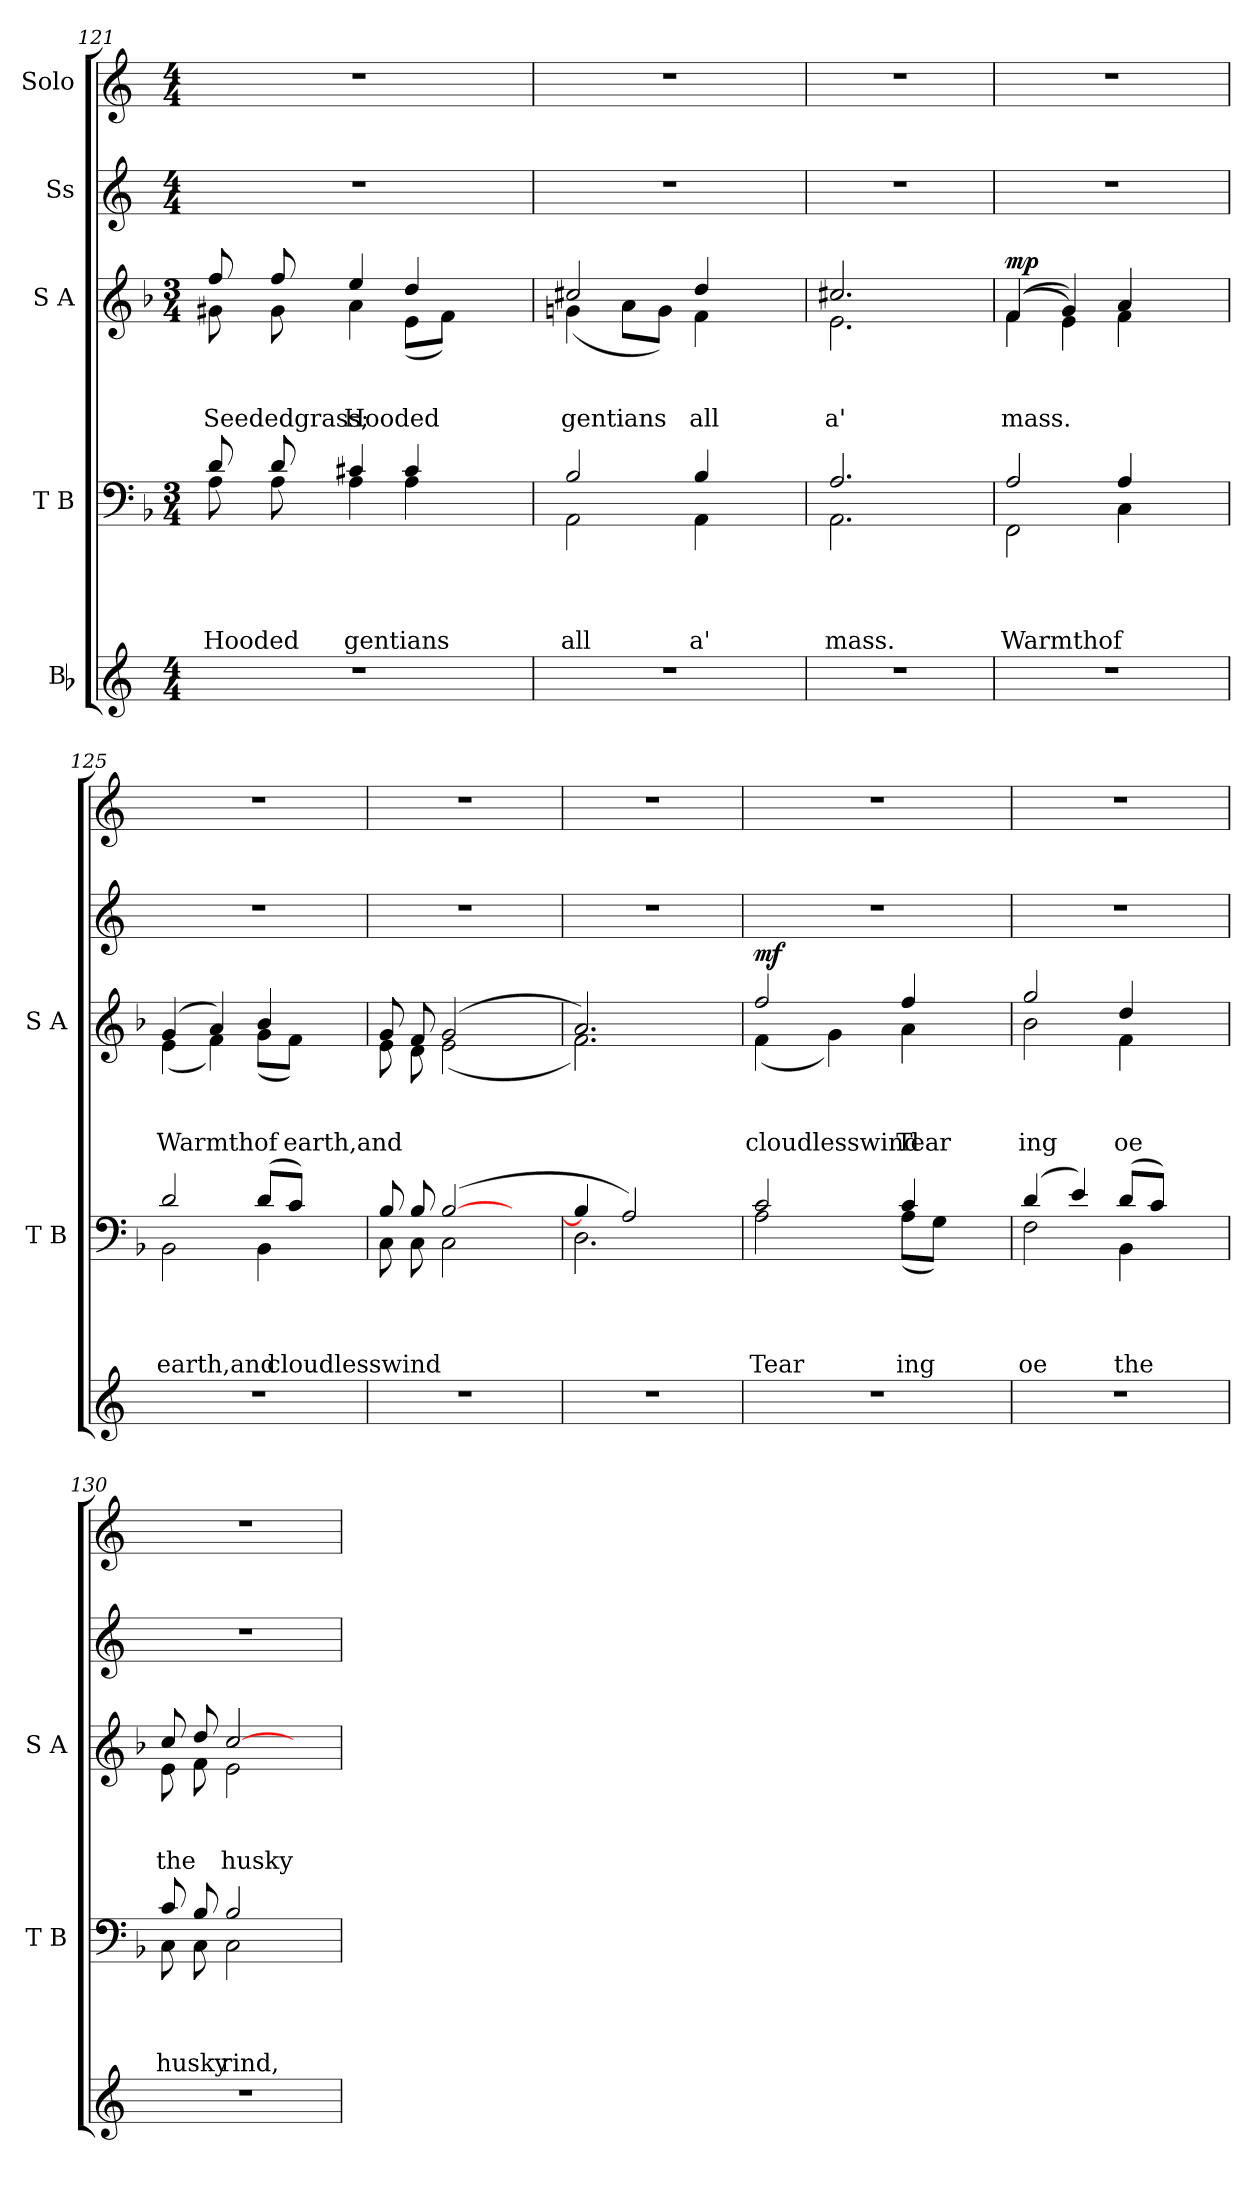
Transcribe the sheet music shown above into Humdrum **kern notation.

**kern	**kern	**text	**text	**text	**text	**kern	**text	**text	**text	**dynam	**kern	**kern
*part5	*part4	*part4	*part4	*part4	*part4	*part3	*part3	*part3	*part3	*part3	*part2	*part1
*staff5	*staff4	*staff4	*staff4	*staff4	*staff4	*staff3	*staff3	*staff3	*staff3	*staff3	*staff2	*staff1
*I"Bb	*I"T B	*	*	*	*	*I"S A	*	*	*	*	*I"Ss	*I"Solo
*	*I'T B	*	*	*	*	*I'S A	*	*	*	*	*	*
*clefG2	*clefF4	*	*	*	*	*clefG2	*	*	*	*	*clefG2	*clefG2
*k[]	*k[b-]	*	*	*	*	*k[b-]	*	*	*	*	*k[]	*k[]
*C:	*F:	*	*	*	*	*F:	*	*	*	*	*C:	*C:
*M4/4	*M3/4	*	*	*	*	*M3/4	*	*	*	*	*M4/4	*M4/4
=121	=121	=121	=121	=121	=121	=121	=121	=121	=121	=121	=121	=121
!	!	!	!	!	!LO:LY:a	!	!	!	!LO:LY:b	!	!	!
*	*^	*	*	*	*	*^	*	*	*	*	*	*
1r	8d/	8A\	.	.	.	Hooded	8ff/	8g#X\	.	.	Seededgrass;	.	1r	1r
.	8d/	8A\	.	.	.	.	8ff/	8g#\	.	.	.	.	.	.
!	!	!	!	!	!	!LO:LY:a	!	!	!	!	!LO:LY:b	!	!	!
.	4c#X/	4A\	.	.	.	gentians	4ee/	4a\	.	.	Hooded	.	.	.
.	4c#/	4A\	.	.	.	.	4dd/	(<8e\L	.	.	.	.	.	.
.	.	.	.	.	.	.	.	8f\J)	.	.	.	.	.	.
.	4ryy	4ryy	.	.	.	.	4ryy	4ryy	.	.	.	.	.	.
=122	=122	=122	=122	=122	=122	=122	=122	=122	=122	=122	=122	=122	=122	=122
!	!	!	!	!	!	!LO:LY:a	!	!	!	!	!LO:LY:b	!	!	!
1r	2B-/	2AA\	.	.	.	all	2cc#X/	(<4gn\	.	.	gentians	.	1r	1r
.	.	.	.	.	.	.	.	8a\L	.	.	.	.	.	.
.	.	.	.	.	.	.	.	8g\J)	.	.	.	.	.	.
!	!	!	!	!	!	!LO:LY:a	!	!	!	!	!LO:LY:b	!	!	!
.	4B-/	4AA\	.	.	.	a'	4dd/	4f\	.	.	all	.	.	.
.	4ryy	4ryy	.	.	.	.	4ryy	4ryy	.	.	.	.	.	.
=123	=123	=123	=123	=123	=123	=123	=123	=123	=123	=123	=123	=123	=123	=123
!	!	!	!	!	!	!LO:LY:a	!	!	!	!	!LO:LY:b	!	!	!
1r	2.A/	2.AA\	.	.	.	mass.	2.cc#X/	2.e\	.	.	a'	.	1r	1r
.	4ryy	4ryy	.	.	.	.	4ryy	4ryy	.	.	.	.	.	.
=124	=124	=124	=124	=124	=124	=124	=124	=124	=124	=124	=124	=124	=124	=124
!	!	!	!	!	!	!LO:LY:a	!	!	!	!	!LO:LY:b	!LO:DY:a	!	!
1r	2A/	2FF\	.	.	.	Warmthof	(<(4f/	4f\	.	.	mass.	mp	1r	1r
.	.	.	.	.	.	.	4g/)	4e\)	.	.	.	.	.	.
.	4A/	4C\	.	.	.	.	4a/	4f\	.	.	.	.	.	.
.	4ryy	4ryy	.	.	.	.	4ryy	4ryy	.	.	.	.	.	.
=125	=125	=125	=125	=125	=125	=125	=125	=125	=125	=125	=125	=125	=125	=125
!	!	!	!	!	!	!LO:LY:a	!	!	!	!	!LO:LY:b	!	!	!
1r	2d/	2BB-\	.	.	.	earth,and	(4g/	(<4e\	.	.	Warmthof	.	1r	1r
.	.	.	.	.	.	.	4a/)	4f\)	.	.	.	.	.	.
.	(>8d/L	4BB-\	.	.	.	.	4b-/	(<8g\L	.	.	.	.	.	.
!	!	!	!	!	!	!LO:LY:a	!	!	!	!	!LO:LY:b	!	!	!
.	8c/J)	.	.	.	.	cloudlesswind	.	8f\J)	.	.	earth,and	.	.	.
.	4ryy	4ryy	.	.	.	.	4ryy	4ryy	.	.	.	.	.	.
=126	=126	=126	=126	=126	=126	=126	=126	=126	=126	=126	=126	=126	=126	=126
1r	8B-/	8C\	.	.	.	.	8g/	8e\	.	.	.	.	1r	1r
.	8B-/	8C\	.	.	.	.	8f/	8d\	.	.	.	.	.	.
.	([>2B-/	2C\	.	.	.	.	(2g/	(<2e\	.	.	.	.	.	.
.	4ryy	4ryy	.	.	.	.	4ryy	4ryy	.	.	.	.	.	.
=127	=127	=127	=127	=127	=127	=127	=127	=127	=127	=127	=127	=127	=127	=127
1r	4B-/]	2.D\	.	.	.	.	2.a/)	2.f\)	.	.	.	.	1r	1r
.	2A/)	.	.	.	.	.	.	.	.	.	.	.	.	.
.	4ryy	4ryy	.	.	.	.	4ryy	4ryy	.	.	.	.	.	.
=128	=128	=128	=128	=128	=128	=128	=128	=128	=128	=128	=128	=128	=128	=128
!	!	!	!	!	!	!LO:LY:a	!	!	!	!	!LO:LY:b	!LO:DY:a	!	!
1r	2c/	2A\	.	.	.	Tear	2ff/	(<4f\	.	.	cloudlesswind	mf	1r	1r
.	.	.	.	.	.	.	.	4g\)	.	.	.	.	.	.
!	!	!	!	!	!	!LO:LY:a	!	!	!	!	!LO:LY:b	!	!	!
.	4c/	(<8A\L	.	.	.	ing	4ff/	4a\	.	.	Tear	.	.	.
.	.	8G\J)	.	.	.	.	.	.	.	.	.	.	.	.
.	4ryy	4ryy	.	.	.	.	4ryy	4ryy	.	.	.	.	.	.
!!LO:LB:g=z
=129	=129	=129	=129	=129	=129	=129	=129	=129	=129	=129	=129	=129	=129	=129
!	!	!	!	!	!	!LO:LY:a	!	!	!	!	!LO:LY:b	!	!	!
1r	(4d/	2F\	.	.	.	oe	2gg/	2b-\	.	.	ing	.	1r	1r
.	4e/)	.	.	.	.	.	.	.	.	.	.	.	.	.
!	!	!	!	!	!	!LO:LY:a	!	!	!	!	!LO:LY:b	!	!	!
.	(>8d/L	4BB-\	.	.	.	the	4dd/	4f\	.	.	oe	.	.	.
.	8c/J)	.	.	.	.	.	.	.	.	.	.	.	.	.
.	4ryy	4ryy	.	.	.	.	4ryy	4ryy	.	.	.	.	.	.
=130	=130	=130	=130	=130	=130	=130	=130	=130	=130	=130	=130	=130	=130	=130
!	!	!	!	!	!	!LO:LY:a	!	!	!	!	!LO:LY:b	!	!	!
1r	8c/	8C\	.	.	.	husky	8cc/	8e\	.	.	the	.	1r	1r
.	8B-/	8C\	.	.	.	.	8dd/	8f\	.	.	.	.	.	.
!	!	!	!	!	!	!LO:LY:a	!	!	!	!	!LO:LY:b	!	!	!
.	2B-/	2C\	.	.	.	rind,	[>2cc/	2e\	.	.	husky	.	.	.
.	4ryy	4ryy	.	.	.	.	4ryy	4ryy	.	.	.	.	.	.
*	*v	*v	*	*	*	*	*	*	*	*	*	*	*	*
*	*	*	*	*	*	*v	*v	*	*	*	*	*	*
=	=	=	=	=	=	=	=	=	=	=	=	=
*-	*-	*-	*-	*-	*-	*-	*-	*-	*-	*-	*-	*-
